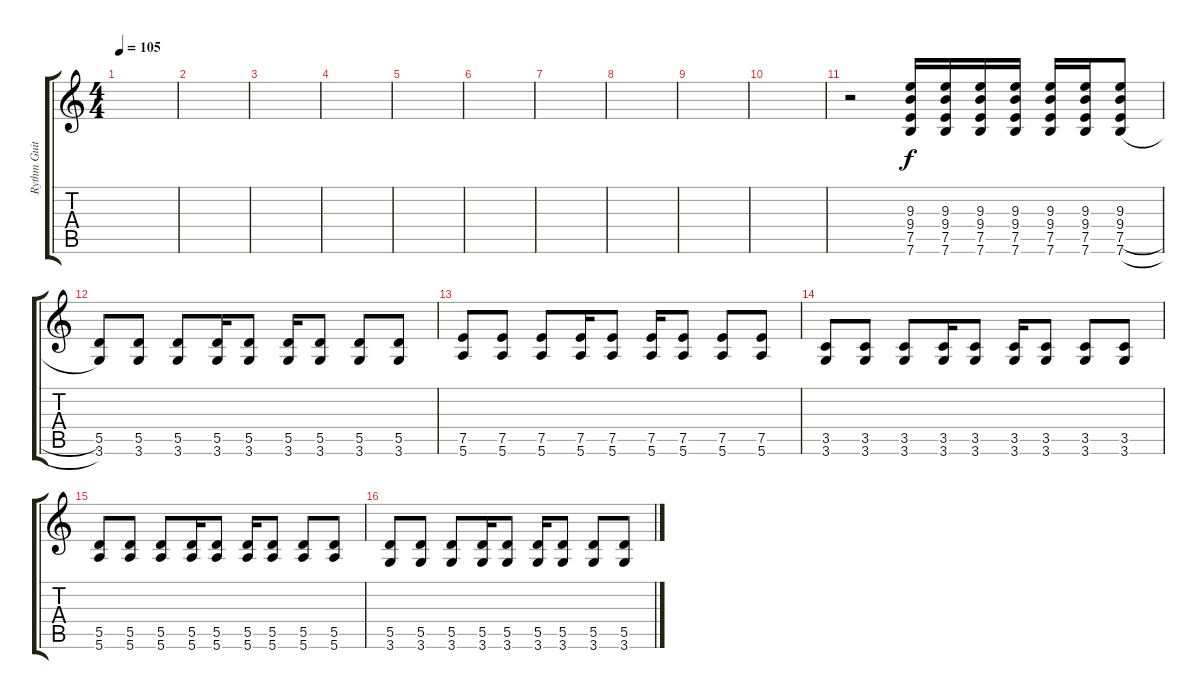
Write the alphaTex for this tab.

\track ("Rythm Guitar" "Rythm Guit") {instrument overdrivenguitar}
\staff {score tabs}
\tuning (E4 B3 G3 D3 A2 E2) {hide}
\ts (4 4)
\tempo 105
\clef g2
\ks c
|
|
|
|
|
|
|
|
|
|
r.2 (9.3 9.4 7.5 7.6).16 (9.3 9.4 7.5 7.6).16 (9.3 9.4 7.5 7.6).16 (9.3 9.4 7.5 7.6).16 (9.3 9.4 7.5 7.6).16 (9.3 9.4 7.5 7.6).16 (9.3 9.4 7.5{h} 7.6{h}).8 |
(5.5 3.6).8 (5.5 3.6).8 (5.5 3.6).8 (5.5 3.6).16 (5.5 3.6).8 (5.5 3.6).16 (5.5 3.6).8 (5.5 3.6).8 (5.5 3.6).8 |
(7.5 5.6).8 (7.5 5.6).8 (7.5 5.6).8 (7.5 5.6).16 (7.5 5.6).8 (7.5 5.6).16 (7.5 5.6).8 (7.5 5.6).8 (7.5 5.6).8 |
(3.5 3.6).8 (3.5 3.6).8 (3.5 3.6).8 (3.5 3.6).16 (3.5 3.6).8 (3.5 3.6).16 (3.5 3.6).8 (3.5 3.6).8 (3.5 3.6).8 |
(5.5 5.6).8 (5.5 5.6).8 (5.5 5.6).8 (5.5 5.6).16 (5.5 5.6).8 (5.5 5.6).16 (5.5 5.6).8 (5.5 5.6).8 (5.5 5.6).8 |
(5.5 3.6).8 (5.5 3.6).8 (5.5 3.6).8 (5.5 3.6).16 (5.5 3.6).8 (5.5 3.6).16 (5.5 3.6).8 (5.5 3.6).8 (5.5 3.6).8
